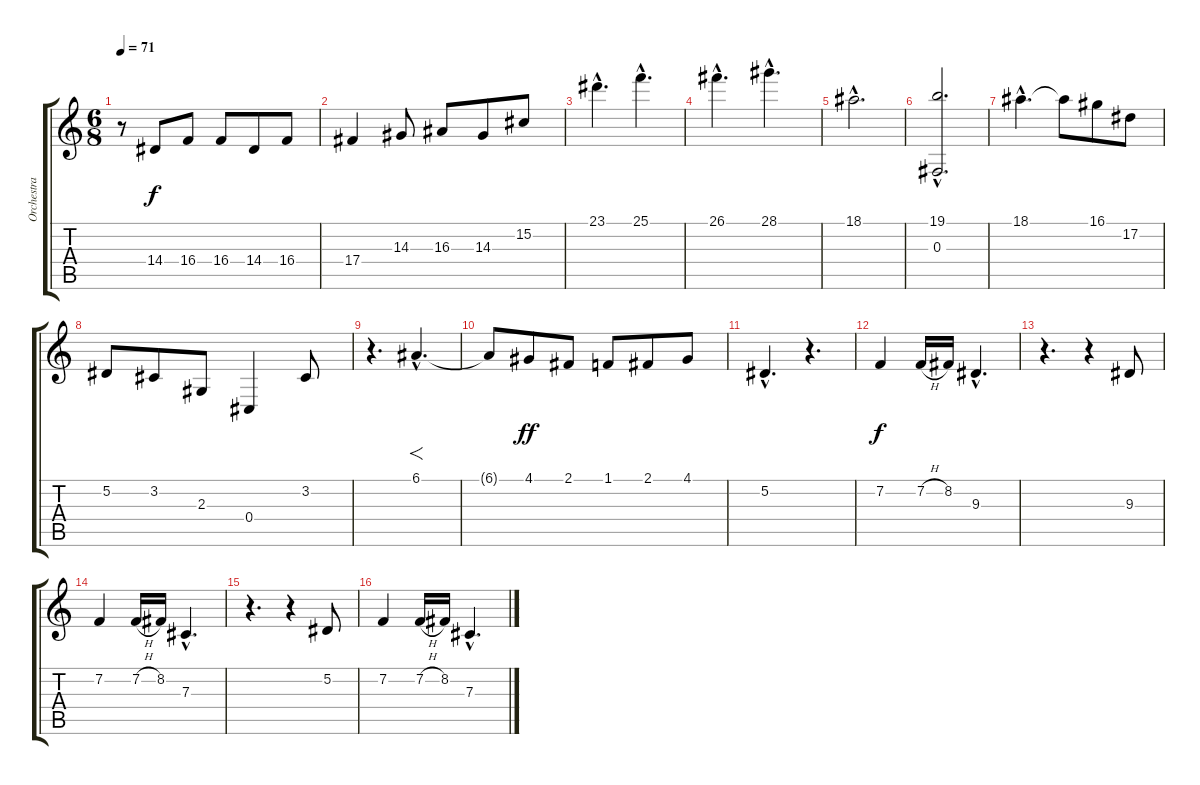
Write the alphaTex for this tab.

\track ("Orchestra" "Orchestra") {instrument stringensemble1}
\staff {score tabs}
\tuning (E4 Bb3 Gb3 Db3 Ab2 Eb2) {hide}
\ts (6 8)
\tempo 71
\clef g2
\ks c
r.8{dy f} 14.4.8 16.4.8 16.4.8 14.4.8 16.4.8 |
17.4.4 14.3.8 16.3.8 14.3.8 15.2.8 |
23.1{hac}.4{d} 25.1{hac}.4{d} |
26.1{hac}.4{d} 28.1{hac}.4{d} |
18.1{hac}.2{d} |
(19.1{hac} 0.3{hac}).2{d} |
18.1{hac}.4{d} 18.1{t}.8 16.1.8 17.2.8 |
5.2.8 3.2.8 2.3.8 0.4.4 3.2.8 |
r.4{d} 6.1{hac}.4{f d} |
6.1{t}.8 4.1.8{dy ff} 2.1.8 1.1.8 2.1.8 4.1.8 |
5.2{hac}.4{d} r.4{d} |
7.2.4{dy f} 7.2{h}.16 8.2.16 9.3{hac}.4{d} |
r.4{d} r.4 9.3.8 |
7.2.4 7.2{h}.16 8.2.16 7.3{hac}.4{d} |
r.4{d} r.4 5.2.8 |
7.2.4 7.2{h}.16 8.2.16 7.3{hac}.4{d}
